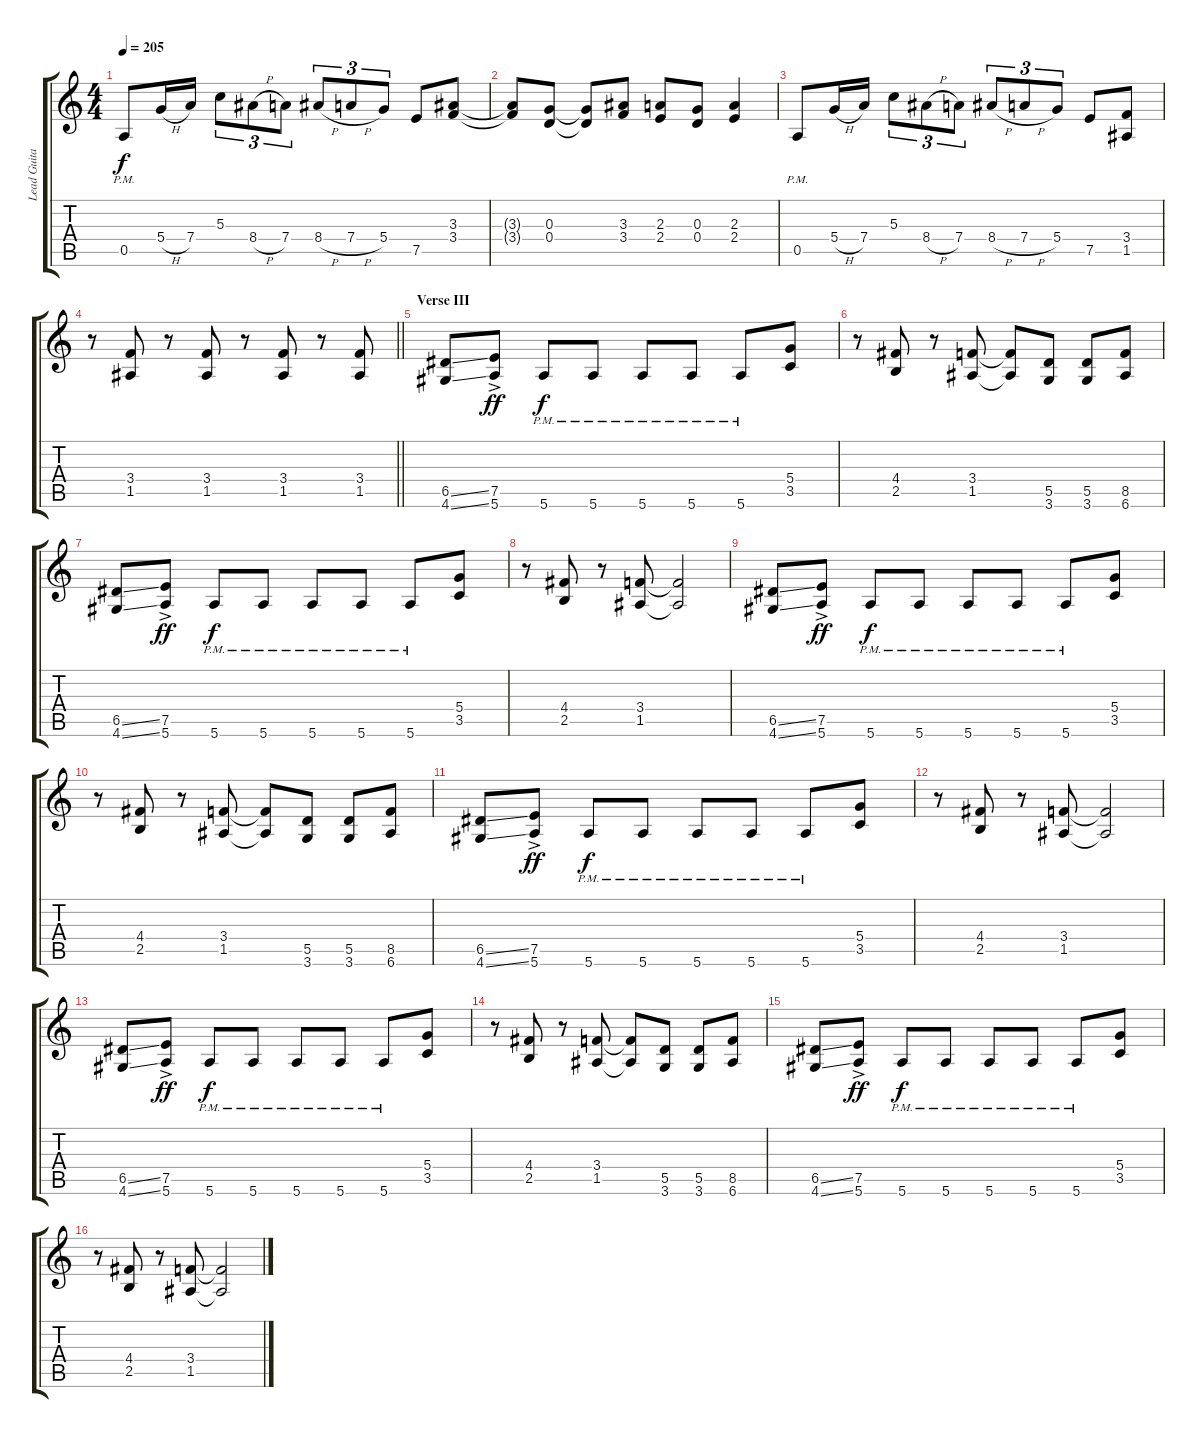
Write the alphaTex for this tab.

\track ("Lead Guitar (Dave Mustaine)" "Lead Guita") {instrument distortionguitar}
\staff {score tabs}
\tuning (E4 B3 G3 D3 A2 E2) {hide}
\ts (4 4)
\tempo 205
\clef g2
\ks c
0.5{pm}.8{dy f} 5.4{h}.16 7.4.16 5.3.8{tu (3 2)} 8.4{h}.8{tu (3 2)} 7.4.8{tu (3 2)} 8.4{h}.8{tu (3 2)} 7.4{h}.8{tu (3 2)} 5.4.8{tu (3 2)} 7.5.8 (3.3 3.4).8 |
(3.3{t} 3.4{t}).8 (0.3 0.4).8 (0.3{t} 0.4{t}).8 (3.3 3.4).8 (2.3 2.4).8 (0.3 0.4).8 (2.3 2.4).4 |
0.5{pm}.8 5.4{h}.16 7.4.16 5.3.8{tu (3 2)} 8.4{h}.8{tu (3 2)} 7.4.8{tu (3 2)} 8.4{h}.8{tu (3 2)} 7.4{h}.8{tu (3 2)} 5.4.8{tu (3 2)} 7.5.8 (3.4 1.5).8 |
\barLineRight lightlight
r.8 (3.4 1.5).8 r.8 (3.4 1.5).8 r.8 (3.4 1.5).8 r.8 (3.4 1.5).8 |
\section ("" "Verse III")
(6.5{ss} 4.6{ss}).8 (7.5{ac} 5.6{ac}).8{dy ff} 5.6{pm}.8{dy f} 5.6{pm}.8 5.6{pm}.8 5.6{pm}.8 5.6{pm}.8 (5.4 3.5).8 |
r.8 (4.4 2.5).8 r.8 (3.4 1.5).8 (3.4{t} 1.5{t}).8 (5.5 3.6).8 (5.5 3.6).8 (8.5 6.6).8 |
(6.5{ss} 4.6{ss}).8 (7.5{ac} 5.6{ac}).8{dy ff} 5.6{pm}.8{dy f} 5.6{pm}.8 5.6{pm}.8 5.6{pm}.8 5.6{pm}.8 (5.4 3.5).8 |
r.8 (4.4 2.5).8 r.8 (3.4 1.5).8 (3.4{t} 1.5{t}).2 |
(6.5{ss} 4.6{ss}).8 (7.5{ac} 5.6{ac}).8{dy ff} 5.6{pm}.8{dy f} 5.6{pm}.8 5.6{pm}.8 5.6{pm}.8 5.6{pm}.8 (5.4 3.5).8 |
r.8 (4.4 2.5).8 r.8 (3.4 1.5).8 (3.4{t} 1.5{t}).8 (5.5 3.6).8 (5.5 3.6).8 (8.5 6.6).8 |
(6.5{ss} 4.6{ss}).8 (7.5{ac} 5.6{ac}).8{dy ff} 5.6{pm}.8{dy f} 5.6{pm}.8 5.6{pm}.8 5.6{pm}.8 5.6{pm}.8 (5.4 3.5).8 |
r.8 (4.4 2.5).8 r.8 (3.4 1.5).8 (3.4{t} 1.5{t}).2 |
(6.5{ss} 4.6{ss}).8 (7.5{ac} 5.6{ac}).8{dy ff} 5.6{pm}.8{dy f} 5.6{pm}.8 5.6{pm}.8 5.6{pm}.8 5.6{pm}.8 (5.4 3.5).8 |
r.8 (4.4 2.5).8 r.8 (3.4 1.5).8 (3.4{t} 1.5{t}).8 (5.5 3.6).8 (5.5 3.6).8 (8.5 6.6).8 |
(6.5{ss} 4.6{ss}).8 (7.5{ac} 5.6{ac}).8{dy ff} 5.6{pm}.8{dy f} 5.6{pm}.8 5.6{pm}.8 5.6{pm}.8 5.6{pm}.8 (5.4 3.5).8 |
r.8 (4.4 2.5).8 r.8 (3.4 1.5).8 (3.4{t} 1.5{t}).2
